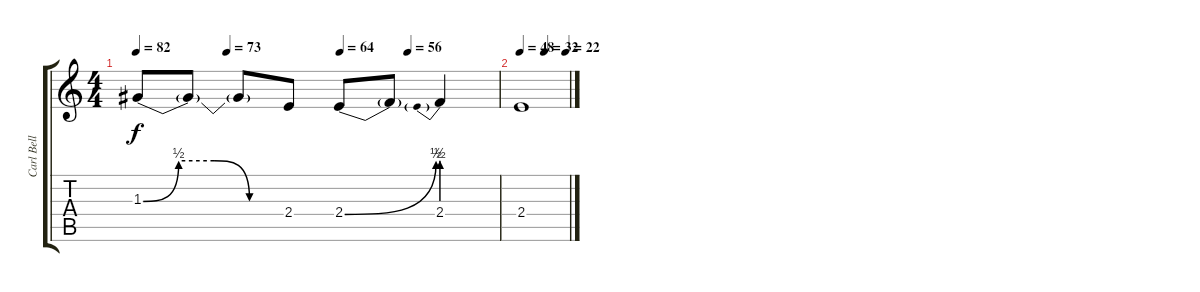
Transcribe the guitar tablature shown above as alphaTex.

\track ("Carl Bell (Lead Guitar)" "Carl Bell ") {instrument overdrivenguitar}
\staff {score tabs}
\tuning (E4 B3 G3 D3 A2 E2) {hide}
\ts (4 4)
\tempo 82
\tempo (73 0.25)
\tempo (64 0.5625)
\tempo (56 0.75)
\clef g2
\ks c
1.3{be (custom 0 0 15 2 30 2 45 0 60 0)}.8{dy f} 1.3{t}.8 1.3{t}.8 2.4.8 2.4{be (bend 0 0 60 2)}.8 2.4{t}.8 2.4{be (prebend 0 2 60 2)}.4 |
\tempo 48
\tempo (32 0.5)
\tempo (22 0.9375)
2.4.1
